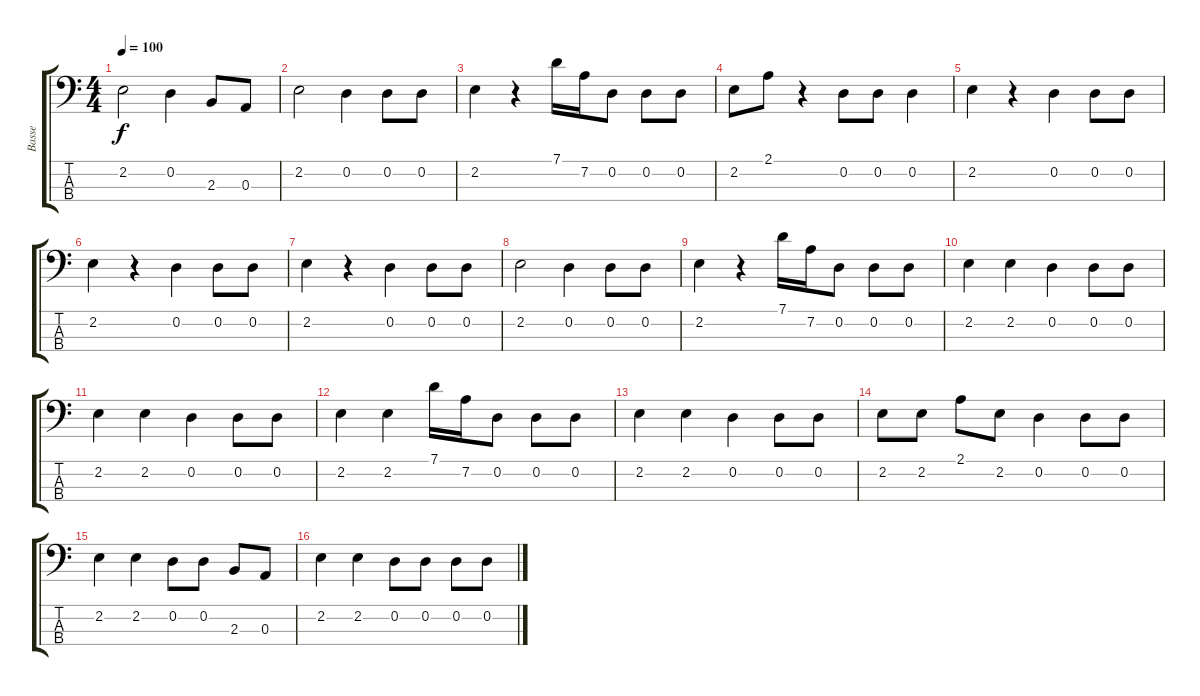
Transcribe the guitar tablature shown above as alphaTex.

\track ("Basse" "Basse") {instrument electricbassfinger}
\staff {score tabs}
\tuning (G2 D2 A1 E1) {hide}
\ts (4 4)
\tempo 100
\clef f4
\ks c
2.2.2{dy f} 0.2.4 2.3.8 0.3.8 |
2.2.2 0.2.4 0.2.8 0.2.8 |
2.2.4 r.4 7.1.16 7.2.16 0.2.8 0.2.8 0.2.8 |
2.2.8 2.1.8 r.4 0.2.8 0.2.8 0.2.4 |
2.2.4 r.4 0.2.4 0.2.8 0.2.8 |
2.2.4 r.4 0.2.4 0.2.8 0.2.8 |
2.2.4 r.4 0.2.4 0.2.8 0.2.8 |
2.2.2 0.2.4 0.2.8 0.2.8 |
2.2.4 r.4 7.1.16 7.2.16 0.2.8 0.2.8 0.2.8 |
2.2.4 2.2.4 0.2.4 0.2.8 0.2.8 |
2.2.4 2.2.4 0.2.4 0.2.8 0.2.8 |
2.2.4 2.2.4 7.1.16 7.2.16 0.2.8 0.2.8 0.2.8 |
2.2.4 2.2.4 0.2.4 0.2.8 0.2.8 |
2.2.8 2.2.8 2.1.8 2.2.8 0.2.4 0.2.8 0.2.8 |
2.2.4 2.2.4 0.2.8 0.2.8 2.3.8 0.3.8 |
2.2.4 2.2.4 0.2.8 0.2.8 0.2.8 0.2.8
